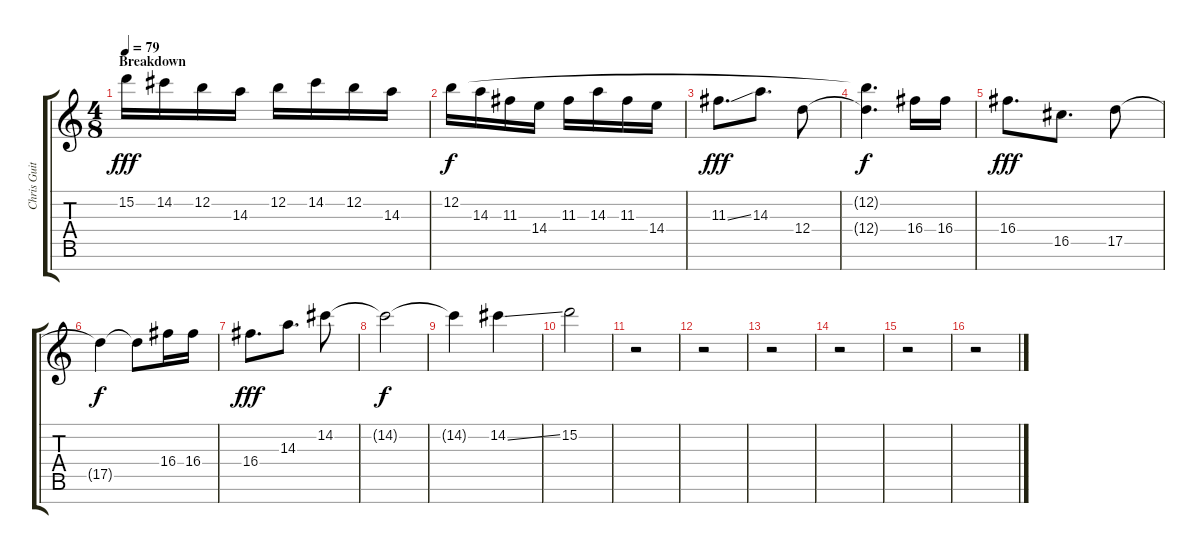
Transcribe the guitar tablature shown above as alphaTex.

\track ("Chris Guitar" "Chris Guit") {instrument overdrivenguitar}
\staff {score tabs}
\tuning (E4 B3 G3 D3 A2 E2 B1) {hide}
\ts (4 8)
\section ("" "Breakdown")
\tempo 79
\clef g2
\ks c
15.2.16{dy fff} 14.2.16 12.2.16 14.3.16 12.2.16 14.2.16 12.2.16 14.3.16 |
12.2.16{dy f} 14.3.16 11.3.16 14.4.16 11.3.16 14.3.16 11.3.16 14.4.16 |
11.3{ss}.8{d dy fff} 14.3.8{d} 12.4.8 |
(12.2{t} 12.4{t}).4{d dy f} 16.4.16 16.4.16 |
16.4.8{d dy fff} 16.5.8{d} 17.5.8 |
17.5{t}.4{dy f} 17.5{t}.8 16.4.16 16.4.16 |
16.4.8{d dy fff} 14.3.8{d} 14.2.8 |
14.2{t}.2{dy f} |
14.2{t}.4 14.2{ss}.4 |
15.2.2 |
r.2 |
r.2 |
r.2 |
r.2 |
r.2 |
r.2
